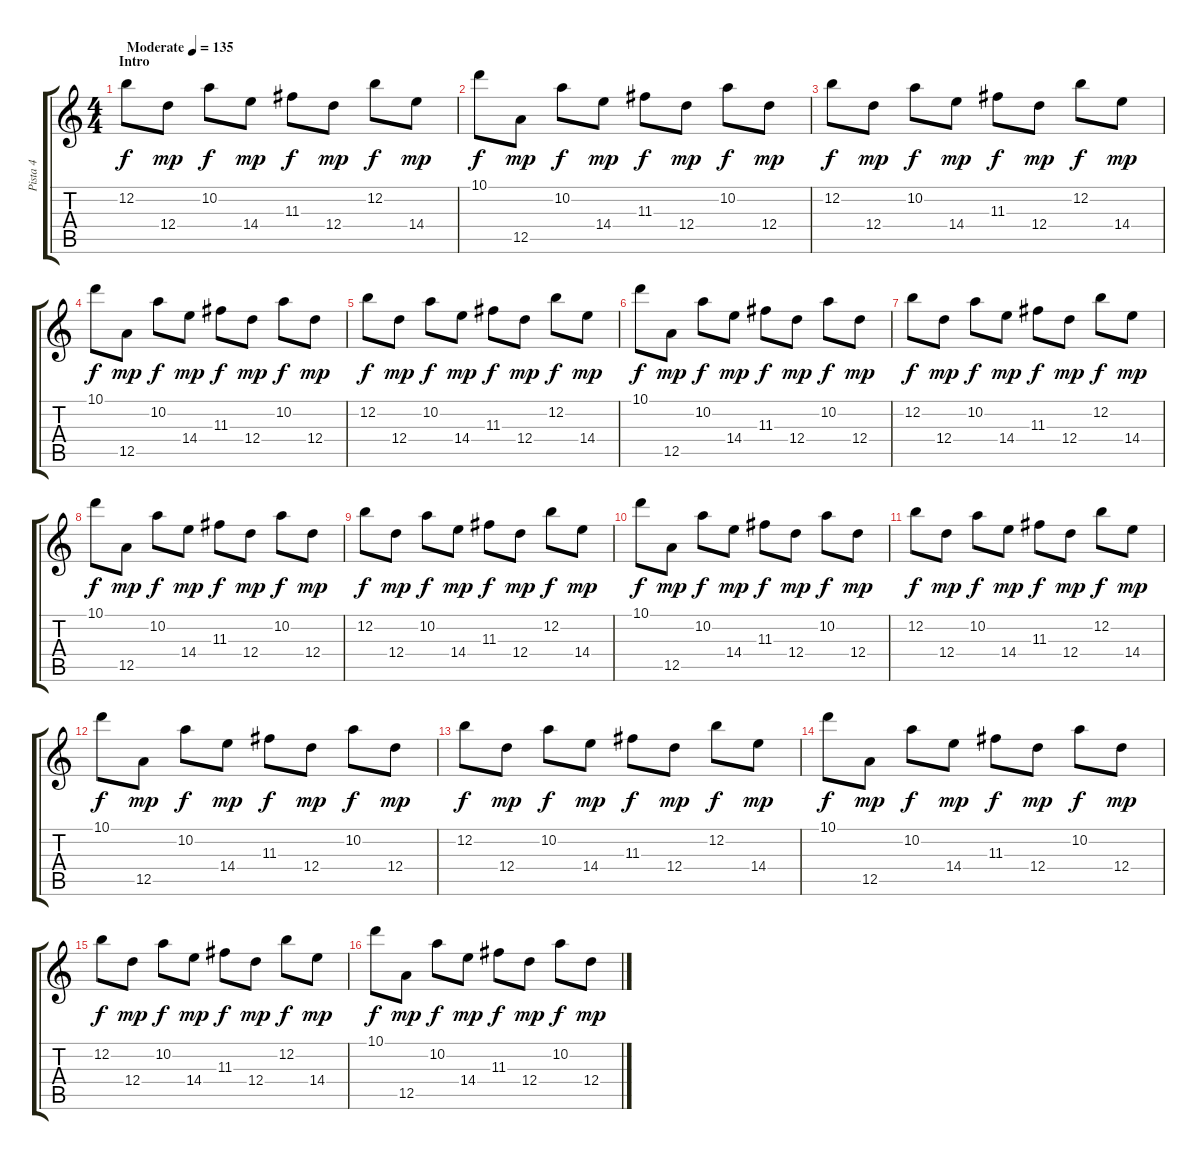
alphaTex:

\track ("Pista 4" "Pista 4") {instrument overdrivenguitar}
\staff {score tabs}
\tuning (E4 B3 G3 D3 A2 E2) {hide}
\ts (4 4)
\section ("" "Intro")
\tempo (135 "Moderate")
\clef g2
\ks c
12.2.8{dy f instrument overdrivenguitar} 12.4.8{dy mp} 10.2.8{dy f} 14.4.8{dy mp} 11.3.8{dy f} 12.4.8{dy mp} 12.2.8{dy f} 14.4.8{dy mp} |
10.1.8{dy f} 12.5.8{dy mp} 10.2.8{dy f} 14.4.8{dy mp} 11.3.8{dy f} 12.4.8{dy mp} 10.2.8{dy f} 12.4.8{dy mp} |
12.2.8{dy f} 12.4.8{dy mp} 10.2.8{dy f} 14.4.8{dy mp} 11.3.8{dy f} 12.4.8{dy mp} 12.2.8{dy f} 14.4.8{dy mp} |
10.1.8{dy f} 12.5.8{dy mp} 10.2.8{dy f} 14.4.8{dy mp} 11.3.8{dy f} 12.4.8{dy mp} 10.2.8{dy f} 12.4.8{dy mp} |
12.2.8{dy f} 12.4.8{dy mp} 10.2.8{dy f} 14.4.8{dy mp} 11.3.8{dy f} 12.4.8{dy mp} 12.2.8{dy f} 14.4.8{dy mp} |
10.1.8{dy f} 12.5.8{dy mp} 10.2.8{dy f} 14.4.8{dy mp} 11.3.8{dy f} 12.4.8{dy mp} 10.2.8{dy f} 12.4.8{dy mp} |
12.2.8{dy f} 12.4.8{dy mp} 10.2.8{dy f} 14.4.8{dy mp} 11.3.8{dy f} 12.4.8{dy mp} 12.2.8{dy f} 14.4.8{dy mp} |
10.1.8{dy f} 12.5.8{dy mp} 10.2.8{dy f} 14.4.8{dy mp} 11.3.8{dy f} 12.4.8{dy mp} 10.2.8{dy f} 12.4.8{dy mp} |
12.2.8{dy f} 12.4.8{dy mp} 10.2.8{dy f} 14.4.8{dy mp} 11.3.8{dy f} 12.4.8{dy mp} 12.2.8{dy f} 14.4.8{dy mp} |
10.1.8{dy f} 12.5.8{dy mp} 10.2.8{dy f} 14.4.8{dy mp} 11.3.8{dy f} 12.4.8{dy mp} 10.2.8{dy f} 12.4.8{dy mp} |
12.2.8{dy f} 12.4.8{dy mp} 10.2.8{dy f} 14.4.8{dy mp} 11.3.8{dy f} 12.4.8{dy mp} 12.2.8{dy f} 14.4.8{dy mp} |
10.1.8{dy f} 12.5.8{dy mp} 10.2.8{dy f} 14.4.8{dy mp} 11.3.8{dy f} 12.4.8{dy mp} 10.2.8{dy f} 12.4.8{dy mp} |
12.2.8{dy f} 12.4.8{dy mp} 10.2.8{dy f} 14.4.8{dy mp} 11.3.8{dy f} 12.4.8{dy mp} 12.2.8{dy f} 14.4.8{dy mp} |
10.1.8{dy f} 12.5.8{dy mp} 10.2.8{dy f} 14.4.8{dy mp} 11.3.8{dy f} 12.4.8{dy mp} 10.2.8{dy f} 12.4.8{dy mp} |
12.2.8{dy f} 12.4.8{dy mp} 10.2.8{dy f} 14.4.8{dy mp} 11.3.8{dy f} 12.4.8{dy mp} 12.2.8{dy f} 14.4.8{dy mp} |
10.1.8{dy f} 12.5.8{dy mp} 10.2.8{dy f} 14.4.8{dy mp} 11.3.8{dy f} 12.4.8{dy mp} 10.2.8{dy f} 12.4.8{dy mp}
